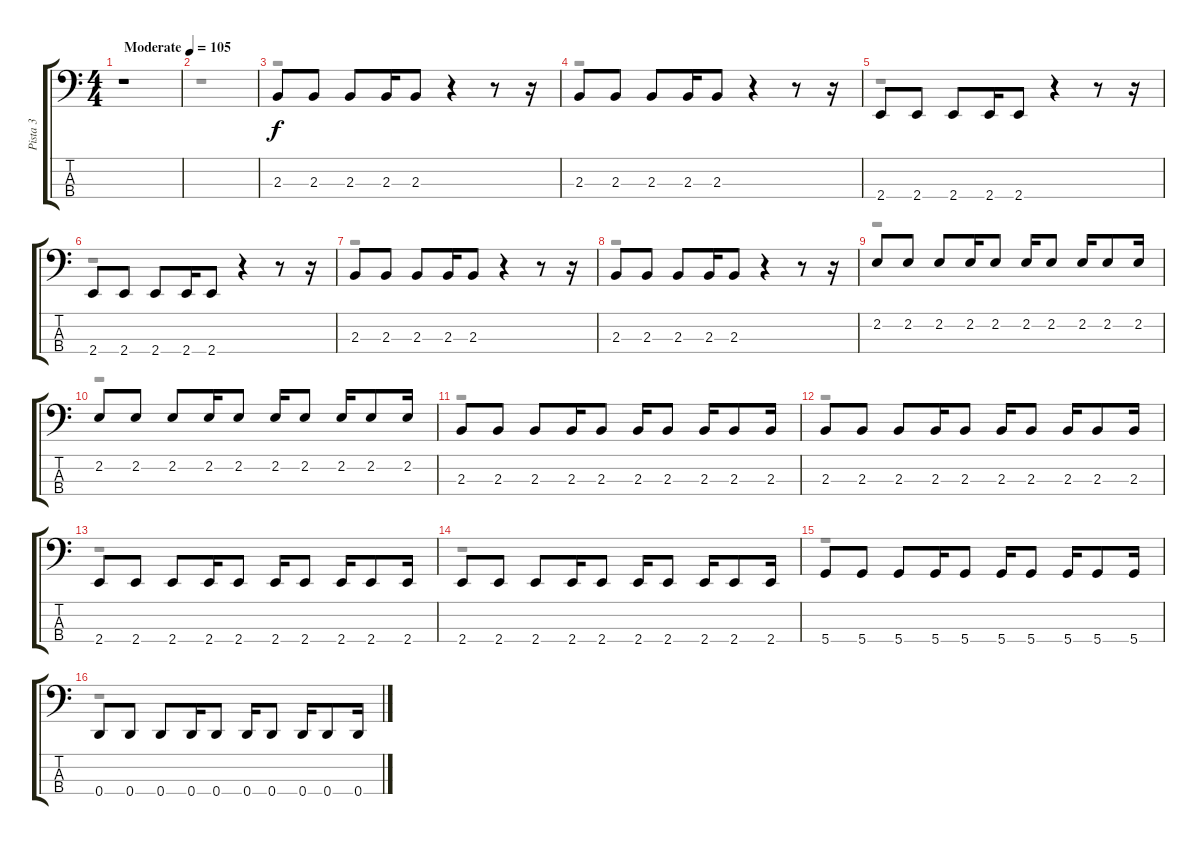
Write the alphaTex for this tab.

\track ("Pista 3" "Pista 3") {instrument electricbassfinger}
\staff {score tabs}
\tuning (G2 D2 A1 D1) {hide}
\voice
\ts (4 4)
\tempo (105 "Moderate")
\clef f4
\ks c
r.1{dy f instrument electricbassfinger} |
|
2.3.8 2.3.8 2.3.8 2.3.16 2.3.8 r.4 r.8 r.16 |
2.3.8 2.3.8 2.3.8 2.3.16 2.3.8 r.4 r.8 r.16 |
2.4.8 2.4.8 2.4.8 2.4.16 2.4.8 r.4 r.8 r.16 |
2.4.8 2.4.8 2.4.8 2.4.16 2.4.8 r.4 r.8 r.16 |
2.3.8 2.3.8 2.3.8 2.3.16 2.3.8 r.4 r.8 r.16 |
2.3.8 2.3.8 2.3.8 2.3.16 2.3.8 r.4 r.8 r.16 |
2.2.8 2.2.8 2.2.8 2.2.16 2.2.8 2.2.16 2.2.8 2.2.16 2.2.8 2.2.16 |
2.2.8 2.2.8 2.2.8 2.2.16 2.2.8 2.2.16 2.2.8 2.2.16 2.2.8 2.2.16 |
2.3.8 2.3.8 2.3.8 2.3.16 2.3.8 2.3.16 2.3.8 2.3.16 2.3.8 2.3.16 |
2.3.8 2.3.8 2.3.8 2.3.16 2.3.8 2.3.16 2.3.8 2.3.16 2.3.8 2.3.16 |
2.4.8 2.4.8 2.4.8 2.4.16 2.4.8 2.4.16 2.4.8 2.4.16 2.4.8 2.4.16 |
2.4.8 2.4.8 2.4.8 2.4.16 2.4.8 2.4.16 2.4.8 2.4.16 2.4.8 2.4.16 |
5.4.8 5.4.8 5.4.8 5.4.16 5.4.8 5.4.16 5.4.8 5.4.16 5.4.8 5.4.16 |
0.4.8 0.4.8 0.4.8 0.4.16 0.4.8 0.4.16 0.4.8 0.4.16 0.4.8 0.4.16
\voice
\clef f4
\ottava regular
\simile none
\ks c
r.1{dy f} |
r.1 |
r.1 |
r.1 |
r.1 |
r.1 |
r.1 |
r.1 |
r.1 |
r.1 |
r.1 |
r.1 |
r.1 |
r.1 |
r.1 |
r.1
